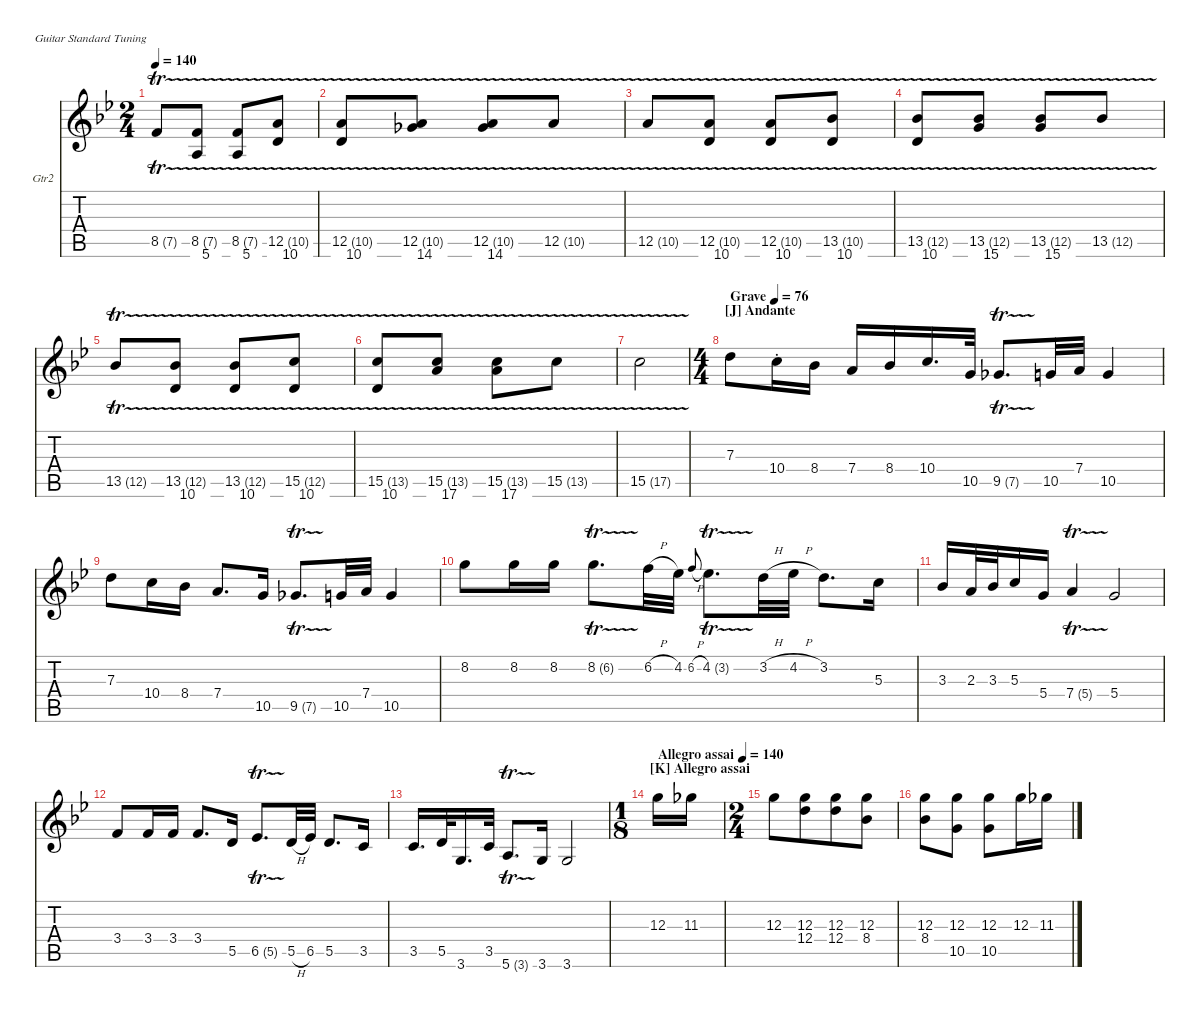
\defaultSystemsLayout 4
\hideDynamics
\bracketExtendMode nobrackets
\firstSystemTrackNameOrientation horizontal
\otherSystemsTrackNameOrientation horizontal
\track ("Electric Guitar 2" "Gtr2") {instrument distortionguitar}
\staff {score tabs}
\tuning (E4 B3 G3 D3 A2 E2)
\ts (2 4)
\tempo 140
\clef g2
\ks gminor
8.5{tr (7 16)}.8{dy f} (5.6 8.5{tr (7 16)}).8 (5.6 8.5{tr (7 16)}).8 (10.6 12.5{tr (10 16)}).8 |
(10.6 12.5{tr (10 16)}).8 (14.6 12.5{tr (10 16)}).8 (14.6 12.5{tr (10 16)}).8 12.5{tr (10 16)}.8 |
12.5{tr (10 16)}.8 (12.5{tr (10 16)} 10.6).8 (12.5{tr (10 16)} 10.6).8 (13.5{tr (10 16)} 10.6).8 |
(13.5{tr (12 16)} 10.6).8 (13.5{tr (12 16)} 15.6).8 (13.5{tr (12 16)} 15.6).8 13.5{tr (12 16)}.8 |
13.5{tr (12 16)}.8 (13.5{tr (12 16)} 10.6).8 (13.5{tr (12 16)} 10.6).8 (15.5{tr (12 16)} 10.6).8 |
(10.6 15.5{tr (13 16)}).8 (17.6 15.5{tr (13 16)}).8 (17.6 15.5{tr (13 16)}).8 15.5{tr (13 16)}.8 |
15.5{tr (17 16)}.2 |
\ts (4 4)
\beaming (8 4 4)
\section ("J" "Andante")
\tempo (76 "Grave")
7.3.8 10.4{st}.16 8.4.16{beam split} 7.4.16 8.4.16 10.4.16{d} 10.5.32 9.5{tr (7 16)}.8{d} 10.5.32 7.4.32 10.5.4 |
7.3.8 10.4.16 8.4.16{beam split} 7.4.8{d} 10.5.16 9.5{tr (7 16)}.8{d} 10.5.32 7.4.32 10.5.4 |
8.2.8 8.2.16 8.2.16{beam split} 8.2{tr (6 16)}.8{d} 6.2{h}.32 4.2.32 6.2{h}.8{gr onbeat} 4.2{tr (3 16)}.8{d} 3.2{h}.32 4.2{h}.32{beam split} 3.2.8{d} 5.3.16 |
3.3.16 2.3.32 3.3.32 5.3.16 5.4.16 7.4{tr (5 16)}.4 5.4.2 |
3.4.8 3.4.16 3.4.16{beam split} 3.4.8{d} 5.5.16 6.5{tr (5 16)}.8{d} 5.5{h}.32 6.5.32{beam split} 5.5.8{d} 3.5.16 |
3.5.16{d} 5.5.32 3.6.16{d} 3.5.32{beam split} 5.6{tr (3 16)}.8{d} 3.6.16 3.6.2 |
\ts (1 8)
\section ("K" "Allegro assai")
\tempo (140 "Allegro assai")
12.3.16 11.3.16 |
\ts (2 4)
\beaming (8 4)
12.3.8 (12.3 12.4).8 (12.3 12.4).8 (12.3 8.4).8 |
(12.3 8.4).8 (12.3 10.5).8{beam split} (12.3 10.5).8 12.3.16 11.3.16
